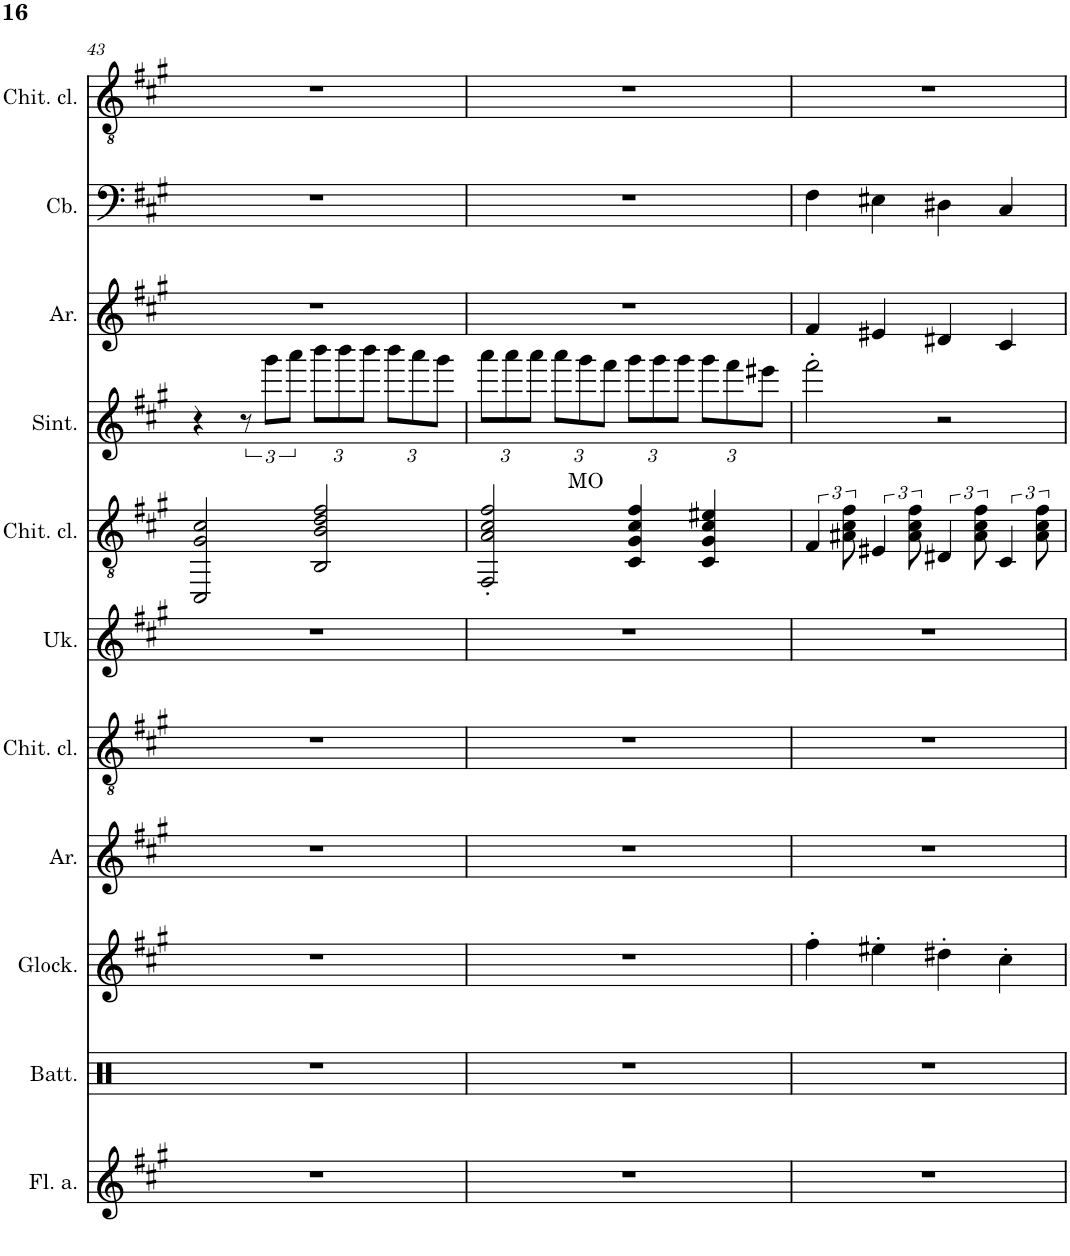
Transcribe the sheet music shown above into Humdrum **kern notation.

**kern	**kern	**kern	**kern	**kern	**kern	**kern	**kern	**text	**kern	**kern	**kern
*part11	*part10	*part9	*part8	*part7	*part6	*part5	*part4	*part4	*part3	*part2	*part1
*staff11	*staff10	*staff9	*staff8	*staff7	*staff6	*staff5	*staff4	*staff4	*staff3	*staff2	*staff1
*I"Flauto contralto in Sol	*I"Batteria	*I"Glockenspiel	*I"Archi	*I"Chitarra acustica	*I"Ukulele	*I"Chitarra 7-corde	*I"Sintetizzatore Sine	*	*I"Archi	*I"Contrabbasso	*I"Chitarra classica, Simmo 'e Napule paisa'
*I'Fl. a.	*I'Batt.	*I'Glock.	*I'Ar.	*	*I'Uk.	*	*I'Sint.	*	*I'Ar.	*I'Cb.	*I'Chit. cl.
!!LO:PB:g=z
*clefG2	*clefX	*clefG2	*clefG2	*clefGv2	*clefG2	*clefGv2	*clefG2	*	*clefF4	*clefF4	*clefGv2
*Trd3c5	*	*Trd-14c-24	*	*	*	*	*	*	*	*Trd7c12	*
*k[f#c#g#]	*k[]	*k[f#c#g#]	*k[f#c#g#]	*k[f#c#g#]	*k[f#c#g#]	*k[f#c#g#]	*k[f#c#g#]	*	*k[f#c#g#]	*k[f#c#g#]	*k[f#c#g#]
*M4/4	*M4/4	*M4/4	*M4/4	*M4/4	*M4/4	*M4/4	*M4/4	*	*M4/4	*M4/4	*M4/4
=43	=43	=43	=43	=43	=43	=43	=43	=43	=43	=43	=43
1r	1r	1r	1r	1r	1r	2CC#/ 2G#/ 2c#/	4r	.	1r	1r	1r
.	.	.	.	.	.	.	12r	.	.	.	.
.	.	.	.	.	.	.	12ggg#\L	.	.	.	.
.	.	.	.	.	.	.	12aaa\J	.	.	.	.
*	*	*	*	*	*	*	*Xbrackettup	*	*	*	*
.	.	.	.	.	.	2BB/ 2B/ 2d/ 2f#/	12bbb\L	.	.	.	.
.	.	.	.	.	.	.	12bbb\	.	.	.	.
.	.	.	.	.	.	.	12bbb\J	.	.	.	.
.	.	.	.	.	.	.	12bbb\L	.	.	.	.
.	.	.	.	.	.	.	12aaa\	.	.	.	.
.	.	.	.	.	.	.	12ggg#\J	.	.	.	.
=44	=44	=44	=44	=44	=44	=44	=44	=44	=44	=44	=44
1r	1r	1r	1r	1r	1r	2FF#/' 2A/' 2c#/' 2f#/'	12aaa\L	.	1r	1r	1r
.	.	.	.	.	.	.	12aaa\	.	.	.	.
.	.	.	.	.	.	.	12aaa\J	.	.	.	.
.	.	.	.	.	.	.	12aaa\L	.	.	.	.
!	!	!	!	!	!	!	!	!LO:LY:b	!	!	!
.	.	.	.	.	.	.	12ggg#\	MO	.	.	.
.	.	.	.	.	.	.	12fff#\J	.	.	.	.
.	.	.	.	.	.	4C#/ 4G#/ 4c#/ 4f#/	12ggg#\L	.	.	.	.
.	.	.	.	.	.	.	12ggg#\	.	.	.	.
.	.	.	.	.	.	.	12ggg#\J	.	.	.	.
.	.	.	.	.	.	4C#/ 4G#/ 4c#/ 4e#X/	12ggg#\L	.	.	.	.
.	.	.	.	.	.	.	12fff#\	.	.	.	.
.	.	.	.	.	.	.	12eee#X\J	.	.	.	.
=45	=45	=45	=45	=45	=45	=45	=45	=45	=45	=45	=45
1r	1r	4ff#'\	1r	1r	1r	6F#/	2fff#'\	.	4f#/	4F#\	1r
.	.	.	.	.	.	12A#X\ 12c#\ 12f#\	.	.	.	.	.
.	.	4ee#X'\	.	.	.	6E#X/	.	.	4e#X/	4E#X\	.
.	.	.	.	.	.	12A#\ 12c#\ 12f#\	.	.	.	.	.
.	.	4dd#X'\	.	.	.	6D#X/	2r	.	4d#X/	4D#X\	.
.	.	.	.	.	.	12A#\ 12c#\ 12f#\	.	.	.	.	.
.	.	4cc#'\	.	.	.	6C#/	.	.	4c#/	4C#/	.
.	.	.	.	.	.	12A#\ 12c#\ 12f#\	.	.	.	.	.
=	=	=	=	=	=	=	=	=	=	=	=
*-	*-	*-	*-	*-	*-	*-	*-	*-	*-	*-	*-
